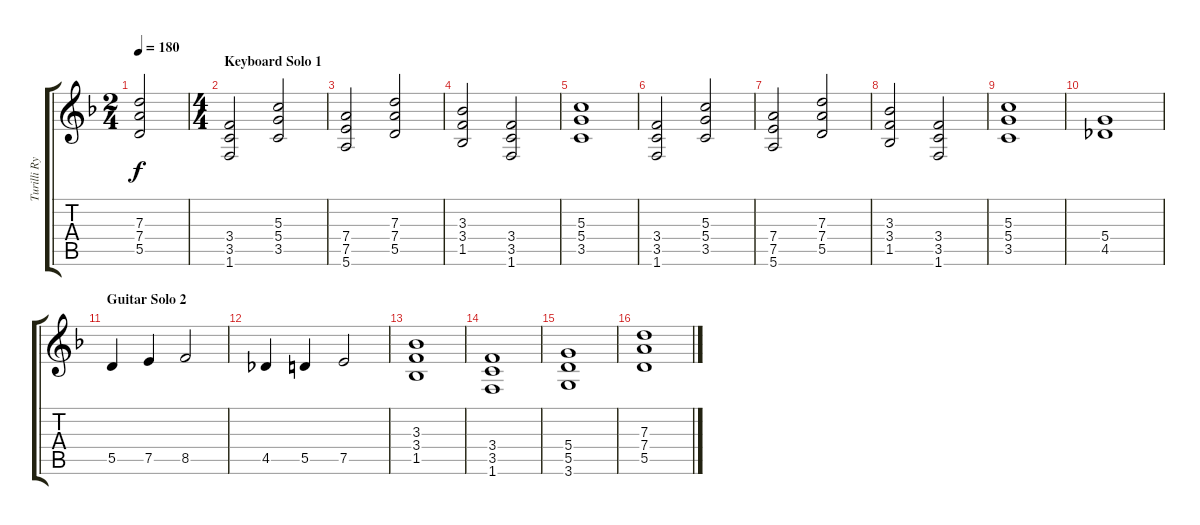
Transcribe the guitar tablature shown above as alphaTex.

\track ("Turilli Rythm" "Turilli Ry") {instrument distortionguitar}
\staff {score tabs}
\tuning (E4 B3 G3 D3 A2 E2) {hide}
\ts (2 4)
\tempo 180
\clef g2
\ks dminor
(7.3{t} 7.4{t} 5.5{t}).2{dy f} |
\ts (4 4)
\section ("" "Keyboard Solo 1")
(3.4 3.5 1.6).2 (5.3 5.4 3.5).2 |
(7.4 7.5 5.6).2 (7.3 7.4 5.5).2 |
(3.3 3.4 1.5).2 (3.4 3.5 1.6).2 |
(5.3 5.4 3.5).1 |
(3.4 3.5 1.6).2 (5.3 5.4 3.5).2 |
(7.4 7.5 5.6).2 (7.3 7.4 5.5).2 |
(3.3 3.4 1.5).2 (3.4 3.5 1.6).2 |
(5.3 5.4 3.5).1 |
(5.4 4.5).1 |
\section ("" "Guitar Solo 2")
5.5.4 7.5.4 8.5.2 |
4.5.4 5.5.4 7.5.2 |
(3.3 3.4 1.5).1 |
(3.4 3.5 1.6).1 |
(5.4 5.5 3.6).1 |
(7.3 7.4 5.5).1
